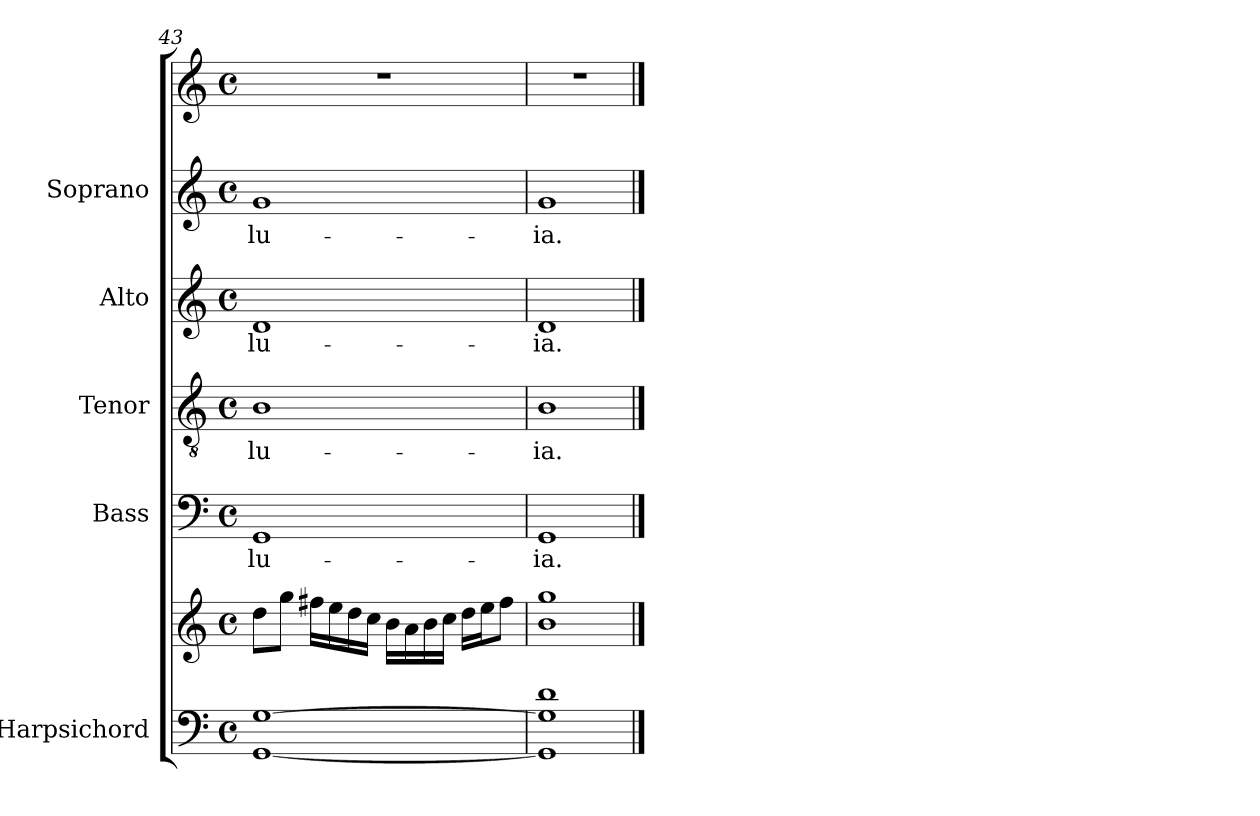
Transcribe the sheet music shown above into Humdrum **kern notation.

**kern	**kern	**kern	**text	**kern	**text	**kern	**text	**kern	**text	**kern
*part6	*part6	*part5	*part5	*part4	*part4	*part3	*part3	*part2	*part2	*part1
*staff7	*staff6	*staff5	*staff5	*staff4	*staff4	*staff3	*staff3	*staff2	*staff2	*staff1
*I"Harpsichord	*	*I"Bass	*	*I"Tenor	*	*I"Alto	*	*I"Soprano	*	*
*	*	*I'B	*	*I'T	*	*I'A	*	*I'S	*	*
*clefF4	*clefG2	*clefF4	*	*clefGv2	*	*clefG2	*	*clefG2	*	*clefG2
*k[]	*k[]	*k[]	*	*k[]	*	*k[]	*	*k[]	*	*k[]
*C:	*C:	*C:	*	*C:	*	*C:	*	*C:	*	*C:
*M4/4	*M4/4	*M4/4	*	*M4/4	*	*M4/4	*	*M4/4	*	*M4/4
*met(c)	*met(c)	*met(c)	*	*met(c)	*	*met(c)	*	*met(c)	*	*met(c)
=43	=43	=43	=43	=43	=43	=43	=43	=43	=43	=43
[1GG [1G	8dd\L	1GG	-lu-	1B	-lu-	1d	-lu-	1g	-lu-	1r
.	8gg\J	.	.	.	.	.	.	.	.	.
.	16ff#X\LL	.	.	.	.	.	.	.	.	.
.	16ee\	.	.	.	.	.	.	.	.	.
.	16dd\	.	.	.	.	.	.	.	.	.
.	16cc\JJ	.	.	.	.	.	.	.	.	.
.	16b\LL	.	.	.	.	.	.	.	.	.
.	16a\	.	.	.	.	.	.	.	.	.
.	16b\	.	.	.	.	.	.	.	.	.
.	16cc\JJ	.	.	.	.	.	.	.	.	.
.	16dd\LL	.	.	.	.	.	.	.	.	.
.	16ee\J	.	.	.	.	.	.	.	.	.
.	8ff#\J	.	.	.	.	.	.	.	.	.
=44	=44	=44	=44	=44	=44	=44	=44	=44	=44	=44
1GG] 1G] 1d	1b 1gg	1GG	-ia.	1B	-ia.	1d	-ia.	1g	-ia.	1r
==	==	==	==	==	==	==	==	==	==	==
*-	*-	*-	*-	*-	*-	*-	*-	*-	*-	*-
